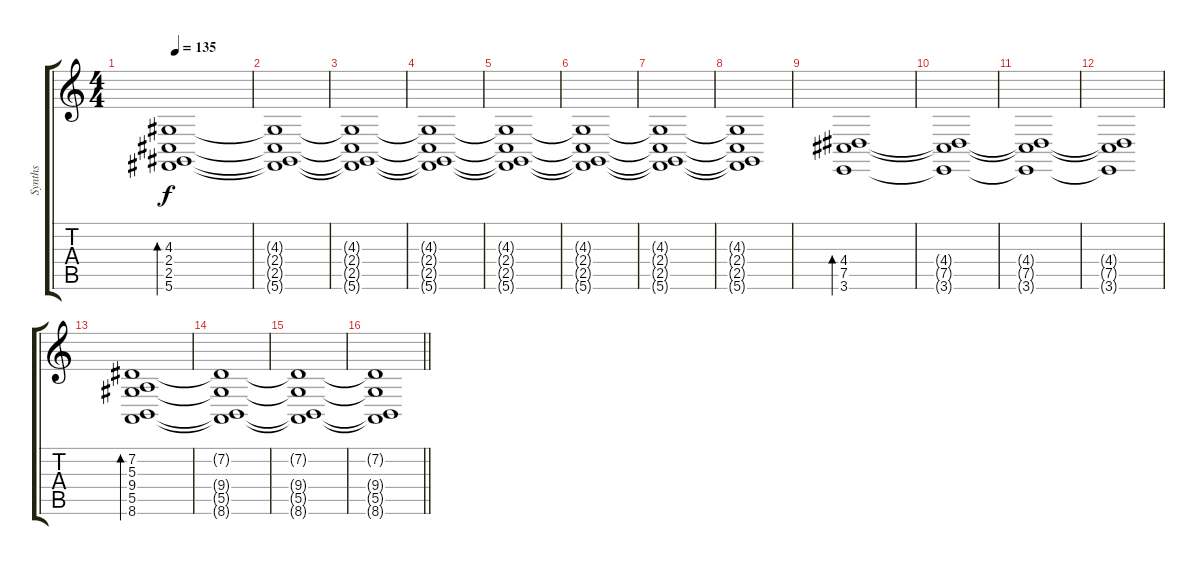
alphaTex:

\track ("Synths" "Synths") {instrument tremolostrings}
\staff {score tabs}
\tuning (Db4 Ab3 E3 B2 Gb2 Db2) {hide}
\ts (4 4)
\tempo 135
\clef g2
\ks c
(4.3 2.4 2.5 5.6).1{bd 480 dy f} |
(4.3{t} 2.4{t} 2.5{t} 5.6{t}).1 |
(4.3{t} 2.4{t} 2.5{t} 5.6{t}).1 |
(4.3{t} 2.4{t} 2.5{t} 5.6{t}).1 |
(4.3{t} 2.4{t} 2.5{t} 5.6{t}).1 |
(4.3{t} 2.4{t} 2.5{t} 5.6{t}).1 |
(4.3{t} 2.4{t} 2.5{t} 5.6{t}).1 |
(4.3{t} 2.4{t} 2.5{t} 5.6{t}).1 |
(4.4 7.5 3.6).1{bd 480} |
(4.4{t} 7.5{t} 3.6{t}).1 |
(4.4{t} 7.5{t} 3.6{t}).1 |
(4.4{t} 7.5{t} 3.6{t}).1 |
(7.2 5.3 9.4 5.5 8.6).1{bd 480} |
(7.2{t} 9.4{t} 5.5{t} 8.6{t}).1 |
(7.2{t} 9.4{t} 5.5{t} 8.6{t}).1 |
\barLineRight lightlight
(7.2{t} 9.4{t} 5.5{t} 8.6{t}).1
